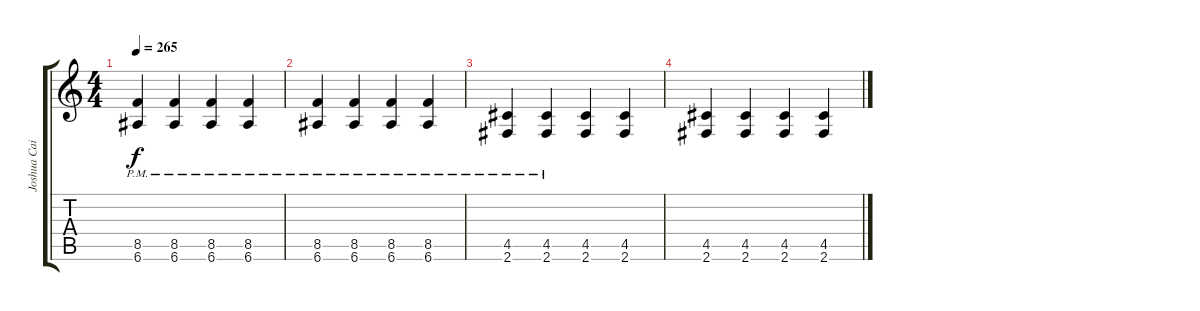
\track ("Joshua Cain Palm Mute" "Joshua Cai") {instrument overdrivenguitar}
\staff {score tabs}
\tuning (E4 B3 G3 D3 A2 E2) {hide}
\ts (4 4)
\tempo 265
\clef g2
\ks c
(8.5{pm} 6.6{pm}).4{dy f} (8.5{pm} 6.6{pm}).4 (8.5{pm} 6.6{pm}).4 (8.5{pm} 6.6{pm}).4 |
(8.5{pm} 6.6{pm}).4 (8.5{pm} 6.6{pm}).4 (8.5{pm} 6.6{pm}).4 (8.5{pm} 6.6{pm}).4 |
(4.5{pm} 2.6{pm}).4 (4.5{pm} 2.6{pm}).4 (4.5 2.6).4 (4.5 2.6).4 |
(4.5 2.6).4 (4.5 2.6).4 (4.5 2.6).4 (4.5 2.6).4
